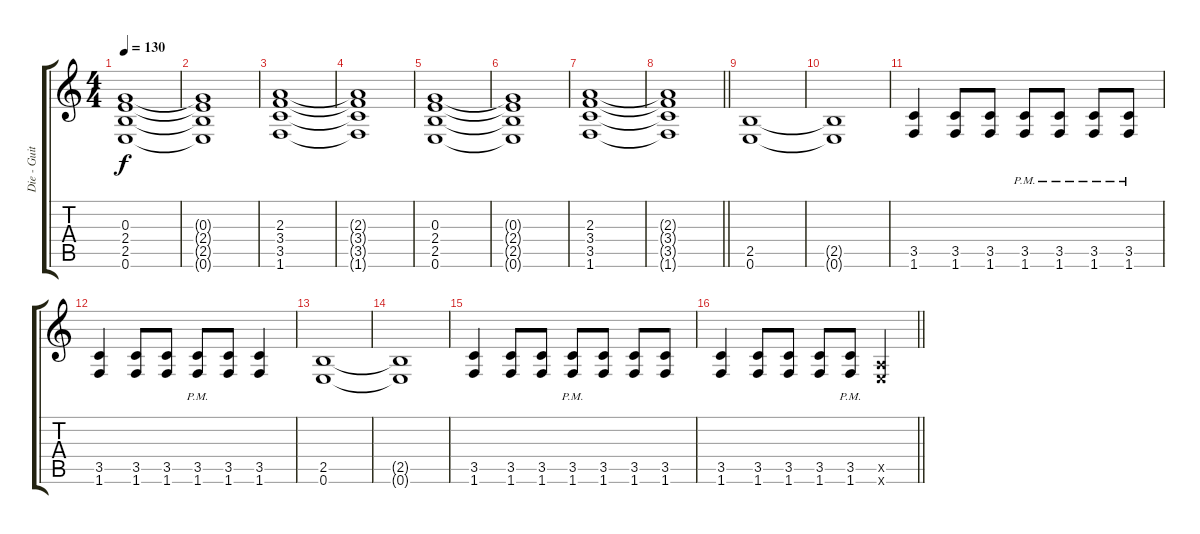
\track ("Die - Guitar 1" "Die - Guit") {instrument overdrivenguitar}
\staff {score tabs}
\tuning (E4 B3 G3 D3 A2 E2) {hide}
\ts (4 4)
\tempo 130
\clef g2
\ks c
(0.3 2.4 2.5 0.6).1{dy f} |
(0.3{t} 2.4{t} 2.5{t} 0.6{t}).1 |
(2.3 3.4 3.5 1.6).1 |
(2.3{t} 3.4{t} 3.5{t} 1.6{t}).1 |
(0.3 2.4 2.5 0.6).1 |
(0.3{t} 2.4{t} 2.5{t} 0.6{t}).1 |
(2.3 3.4 3.5 1.6).1 |
\barLineRight lightlight
(2.3{t} 3.4{t} 3.5{t} 1.6{t}).1 |
(2.5 0.6).1 |
(2.5{t} 0.6{t}).1 |
(3.5 1.6).4 (3.5 1.6).8 (3.5 1.6).8 (3.5{pm} 1.6{pm}).8 (3.5{pm} 1.6{pm}).8 (3.5{pm} 1.6{pm}).8 (3.5{pm} 1.6{pm}).8 |
(3.5 1.6).4 (3.5 1.6).8 (3.5 1.6).8 (3.5{pm} 1.6{pm}).8 (3.5 1.6).8 (3.5 1.6).4 |
(2.5 0.6).1 |
(2.5{t} 0.6{t}).1 |
(3.5 1.6).4 (3.5 1.6).8 (3.5 1.6).8 (3.5{pm} 1.6{pm}).8 (3.5 1.6).8 (3.5 1.6).8 (3.5 1.6).8 |
\barLineRight lightlight
(3.5 1.6).4 (3.5 1.6).8 (3.5 1.6).8 (3.5 1.6).8 (3.5{pm} 1.6{pm}).8 (0.5{x} 0.6{x}).4
